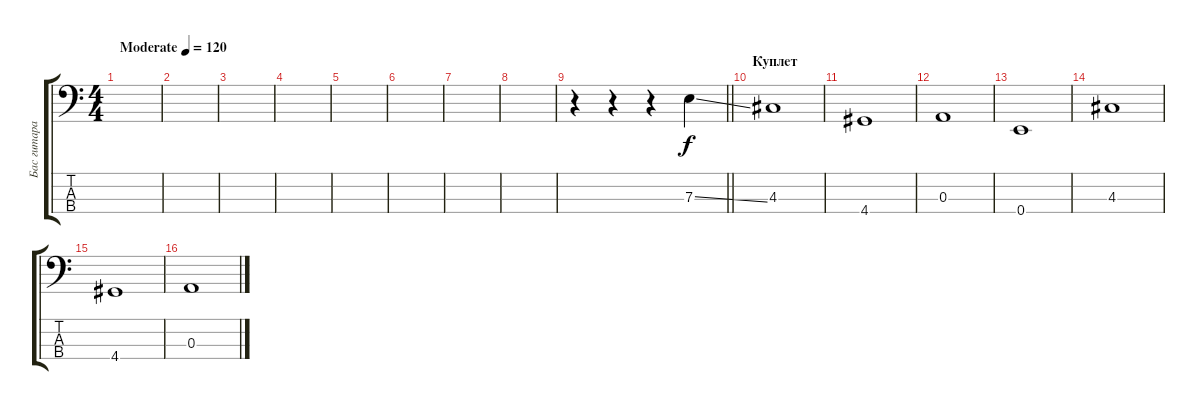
\track ("Бас гитара" "Бас гитара") {instrument electricbassfinger}
\staff {score tabs}
\tuning (G2 D2 A1 E1) {hide}
\ts (4 4)
\tempo (120 "Moderate")
\clef f4
\ks c
|
|
|
|
|
|
|
|
\barLineRight lightlight
r.4 r.4 r.4 7.3{ss}.4 |
\section ("" "Куплет")
4.3.1 |
4.4.1 |
0.3.1 |
0.4.1 |
4.3.1 |
4.4.1 |
0.3.1
